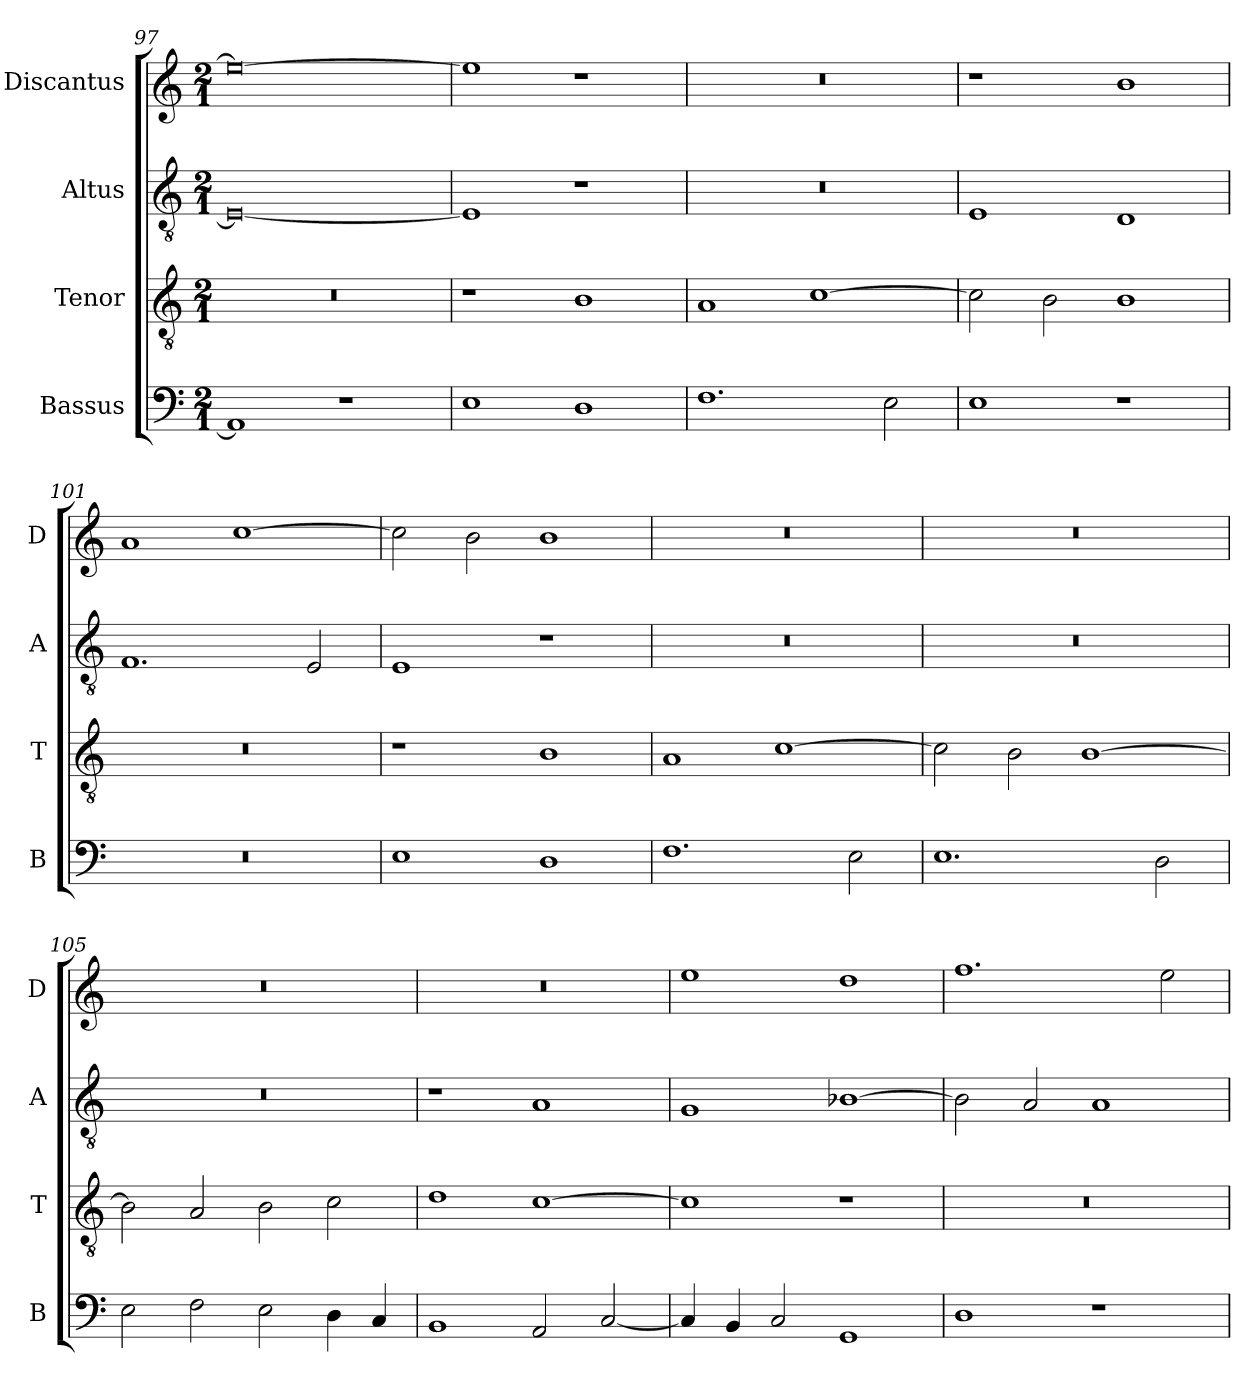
**kern	**kern	**kern	**kern
*part4	*part3	*part2	*part1
*staff4	*staff3	*staff2	*staff1
*I"Bassus	*I"Tenor	*I"Altus	*I"Discantus
*I'B	*I'T	*I'A	*I'D
*clefF4	*clefGv2	*clefGv2	*clefG2
*k[]	*k[]	*k[]	*k[]
*M2/1	*M2/1	*M2/1	*M2/1
=97	=97	=97	=97
1AA]	0r	0E_	0ee_
1r	.	.	.
=98	=98	=98	=98
1E	1r	1E]	1ee]
1D	1B	1r	1r
=99	=99	=99	=99
1.F	1A	0r	0r
.	[1c	.	.
2E\	.	.	.
=100	=100	=100	=100
1E	2c\]	1E	1r
.	2B\	.	.
1r	1B	1D	1b
=101	=101	=101	=101
0r	0r	1.F	1a
.	.	.	[1cc
.	.	2E/	.
=102	=102	=102	=102
1E	1r	1E	2cc\]
.	.	.	2b\
1D	1B	1r	1b
=103	=103	=103	=103
1.F	1A	0r	0r
.	[1c	.	.
2E\	.	.	.
=104	=104	=104	=104
1.E	2c\]	0r	0r
.	2B\	.	.
.	[1B	.	.
2D\	.	.	.
=105	=105	=105	=105
2E\	2B\]	0r	0r
2F\	2A/	.	.
2E\	2B\	.	.
4D\	2c\	.	.
4C/	.	.	.
=106	=106	=106	=106
1BB	1d	1r	0r
2AA/	[1c	1A	.
[2C/	.	.	.
=107	=107	=107	=107
4C/]	1c]	1G	1ee
4BB/	.	.	.
2C/	.	.	.
1GG	1r	[1B-X	1dd
=108	=108	=108	=108
1D	0r	2B-\]	1.ff
.	.	2A/	.
1r	.	1A	.
.	.	.	2ee\
=	=	=	=
*-	*-	*-	*-
